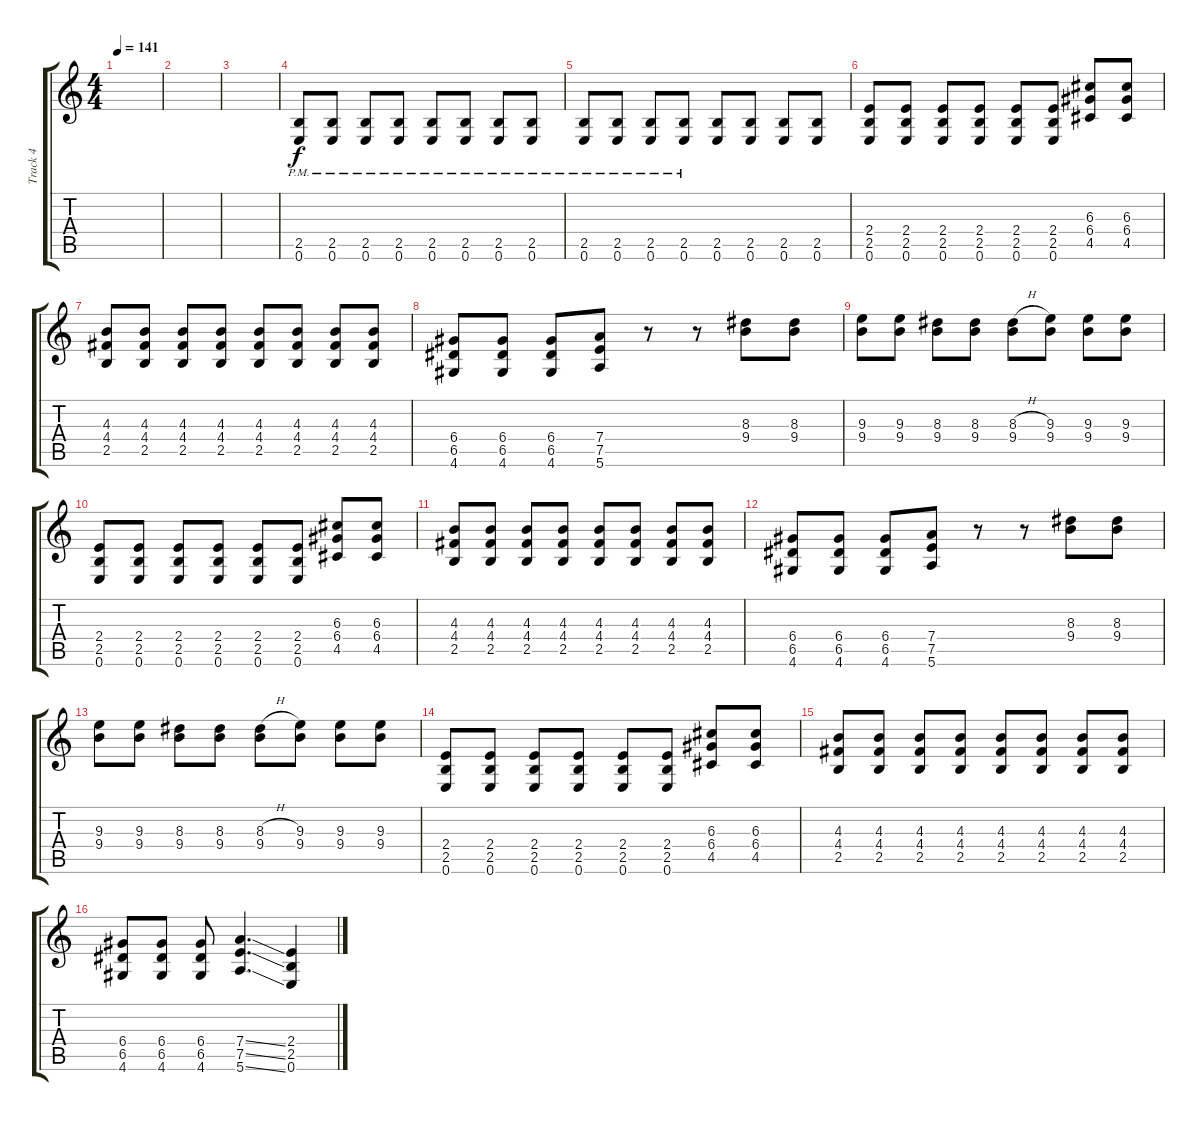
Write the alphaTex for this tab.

\track ("Track 4" "Track 4") {instrument distortionguitar}
\staff {score tabs}
\tuning (E4 B3 G3 D3 A2 E2) {hide}
\ts (4 4)
\tempo 141
\clef g2
\ks c
|
|
|
(2.5{pm} 0.6{pm}).8{volume 10} (2.5{pm} 0.6{pm}).8 (2.5{pm} 0.6{pm}).8 (2.5{pm} 0.6{pm}).8 (2.5{pm} 0.6{pm}).8 (2.5{pm} 0.6{pm}).8 (2.5{pm} 0.6{pm}).8 (2.5{pm} 0.6{pm}).8 |
(2.5{pm} 0.6{pm}).8 (2.5{pm} 0.6{pm}).8 (2.5{pm} 0.6{pm}).8 (2.5{pm} 0.6{pm}).8 (2.5 0.6).8 (2.5 0.6).8 (2.5 0.6).8 (2.5 0.6).8 |
(2.4 2.5 0.6).8{dy f} (2.4 2.5 0.6).8 (2.4 2.5 0.6).8 (2.4 2.5 0.6).8 (2.4 2.5 0.6).8 (2.4 2.5 0.6).8 (6.3 6.4 4.5).8 (6.3 6.4 4.5).8 |
(4.3 4.4 2.5).8 (4.3 4.4 2.5).8 (4.3 4.4 2.5).8 (4.3 4.4 2.5).8 (4.3 4.4 2.5).8 (4.3 4.4 2.5).8 (4.3 4.4 2.5).8 (4.3 4.4 2.5).8 |
(6.4 6.5 4.6).8 (6.4 6.5 4.6).8 (6.4 6.5 4.6).8 (7.4 7.5 5.6).8 r.8 r.8 (8.3 9.4).8 (8.3 9.4).8 |
(9.3 9.4).8 (9.3 9.4).8 (8.3 9.4).8 (8.3 9.4).8 (8.3{h} 9.4).8 (9.3 9.4).8 (9.3 9.4).8 (9.3 9.4).8 |
(2.4 2.5 0.6).8 (2.4 2.5 0.6).8 (2.4 2.5 0.6).8 (2.4 2.5 0.6).8 (2.4 2.5 0.6).8 (2.4 2.5 0.6).8 (6.3 6.4 4.5).8 (6.3 6.4 4.5).8 |
(4.3 4.4 2.5).8 (4.3 4.4 2.5).8 (4.3 4.4 2.5).8 (4.3 4.4 2.5).8 (4.3 4.4 2.5).8 (4.3 4.4 2.5).8 (4.3 4.4 2.5).8 (4.3 4.4 2.5).8 |
(6.4 6.5 4.6).8 (6.4 6.5 4.6).8 (6.4 6.5 4.6).8 (7.4 7.5 5.6).8 r.8 r.8 (8.3 9.4).8 (8.3 9.4).8 |
(9.3 9.4).8 (9.3 9.4).8 (8.3 9.4).8 (8.3 9.4).8 (8.3{h} 9.4).8 (9.3 9.4).8 (9.3 9.4).8 (9.3 9.4).8 |
(2.4 2.5 0.6).8 (2.4 2.5 0.6).8 (2.4 2.5 0.6).8 (2.4 2.5 0.6).8 (2.4 2.5 0.6).8 (2.4 2.5 0.6).8 (6.3 6.4 4.5).8 (6.3 6.4 4.5).8 |
(4.3 4.4 2.5).8 (4.3 4.4 2.5).8 (4.3 4.4 2.5).8 (4.3 4.4 2.5).8 (4.3 4.4 2.5).8 (4.3 4.4 2.5).8 (4.3 4.4 2.5).8 (4.3 4.4 2.5).8 |
(6.4 6.5 4.6).8 (6.4 6.5 4.6).8 (6.4 6.5 4.6).8 (7.4{ss} 7.5{ss} 5.6{ss}).4{d} (2.4 2.5 0.6).4
